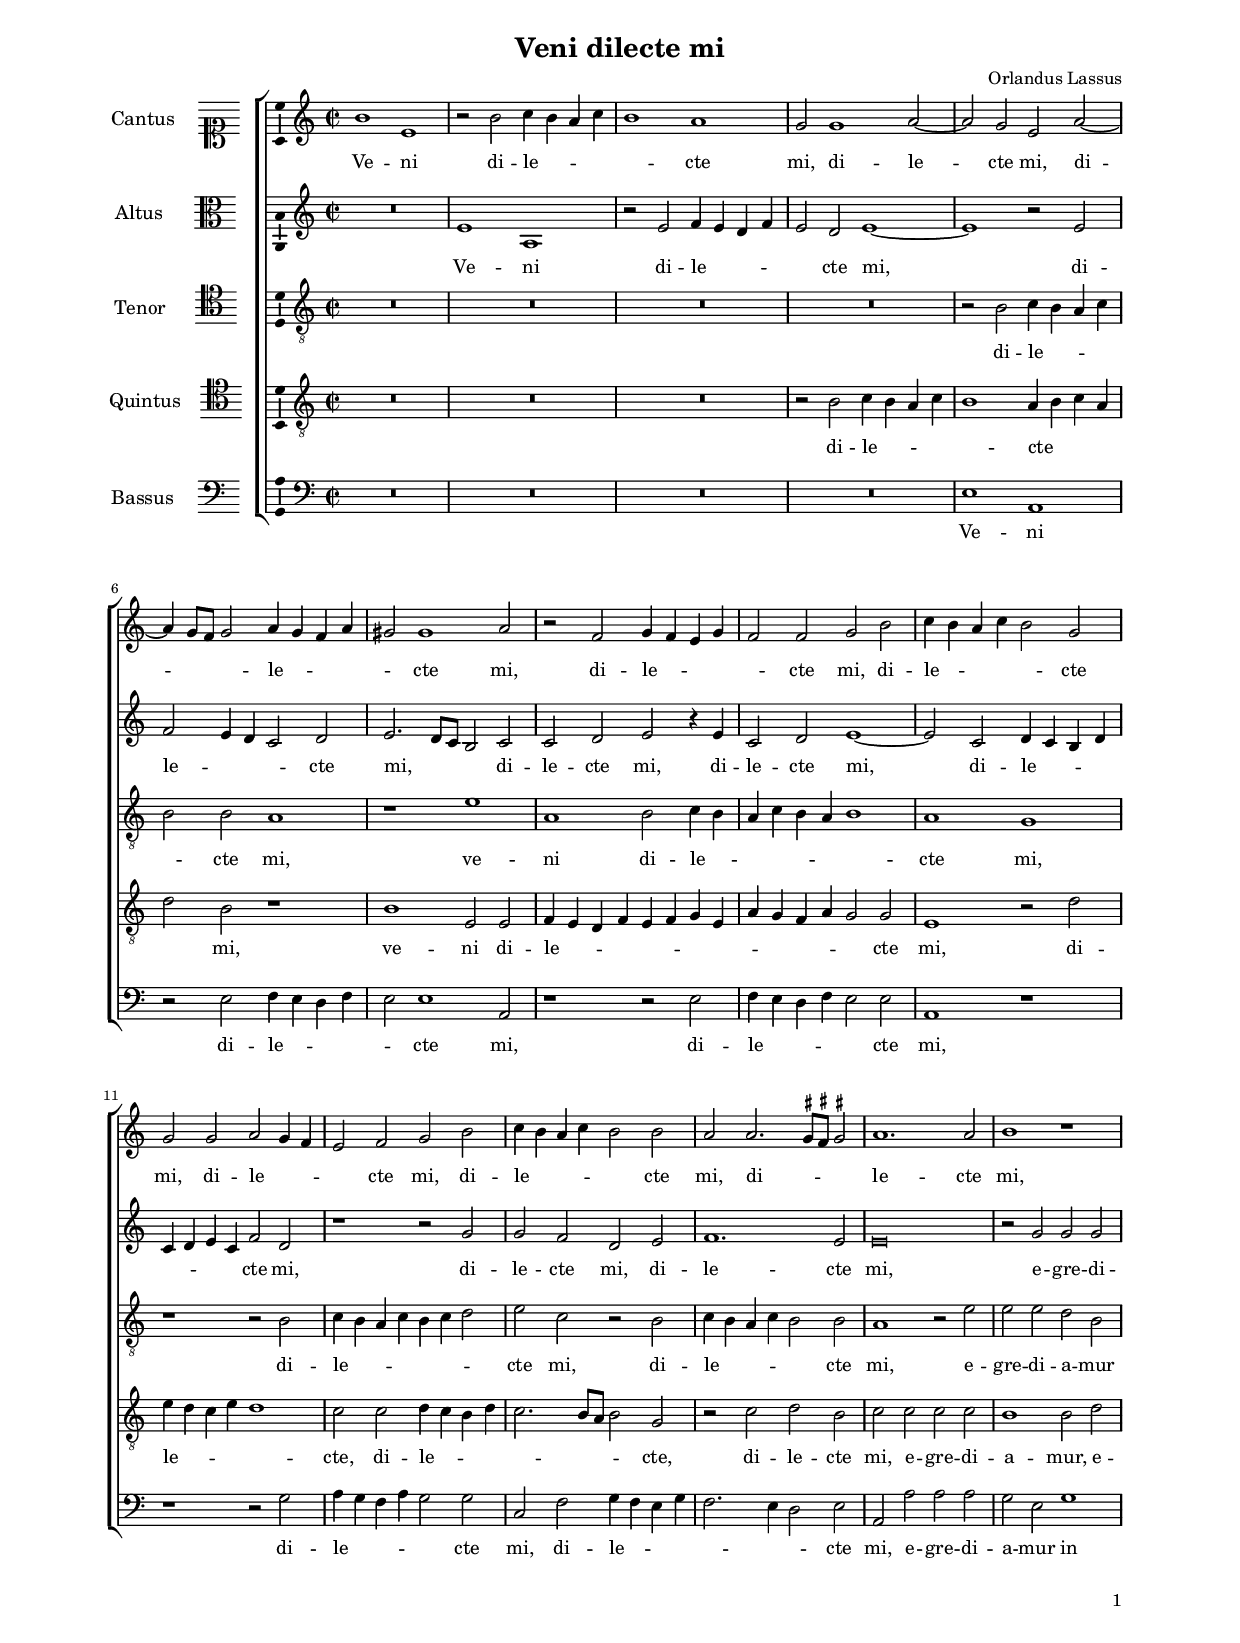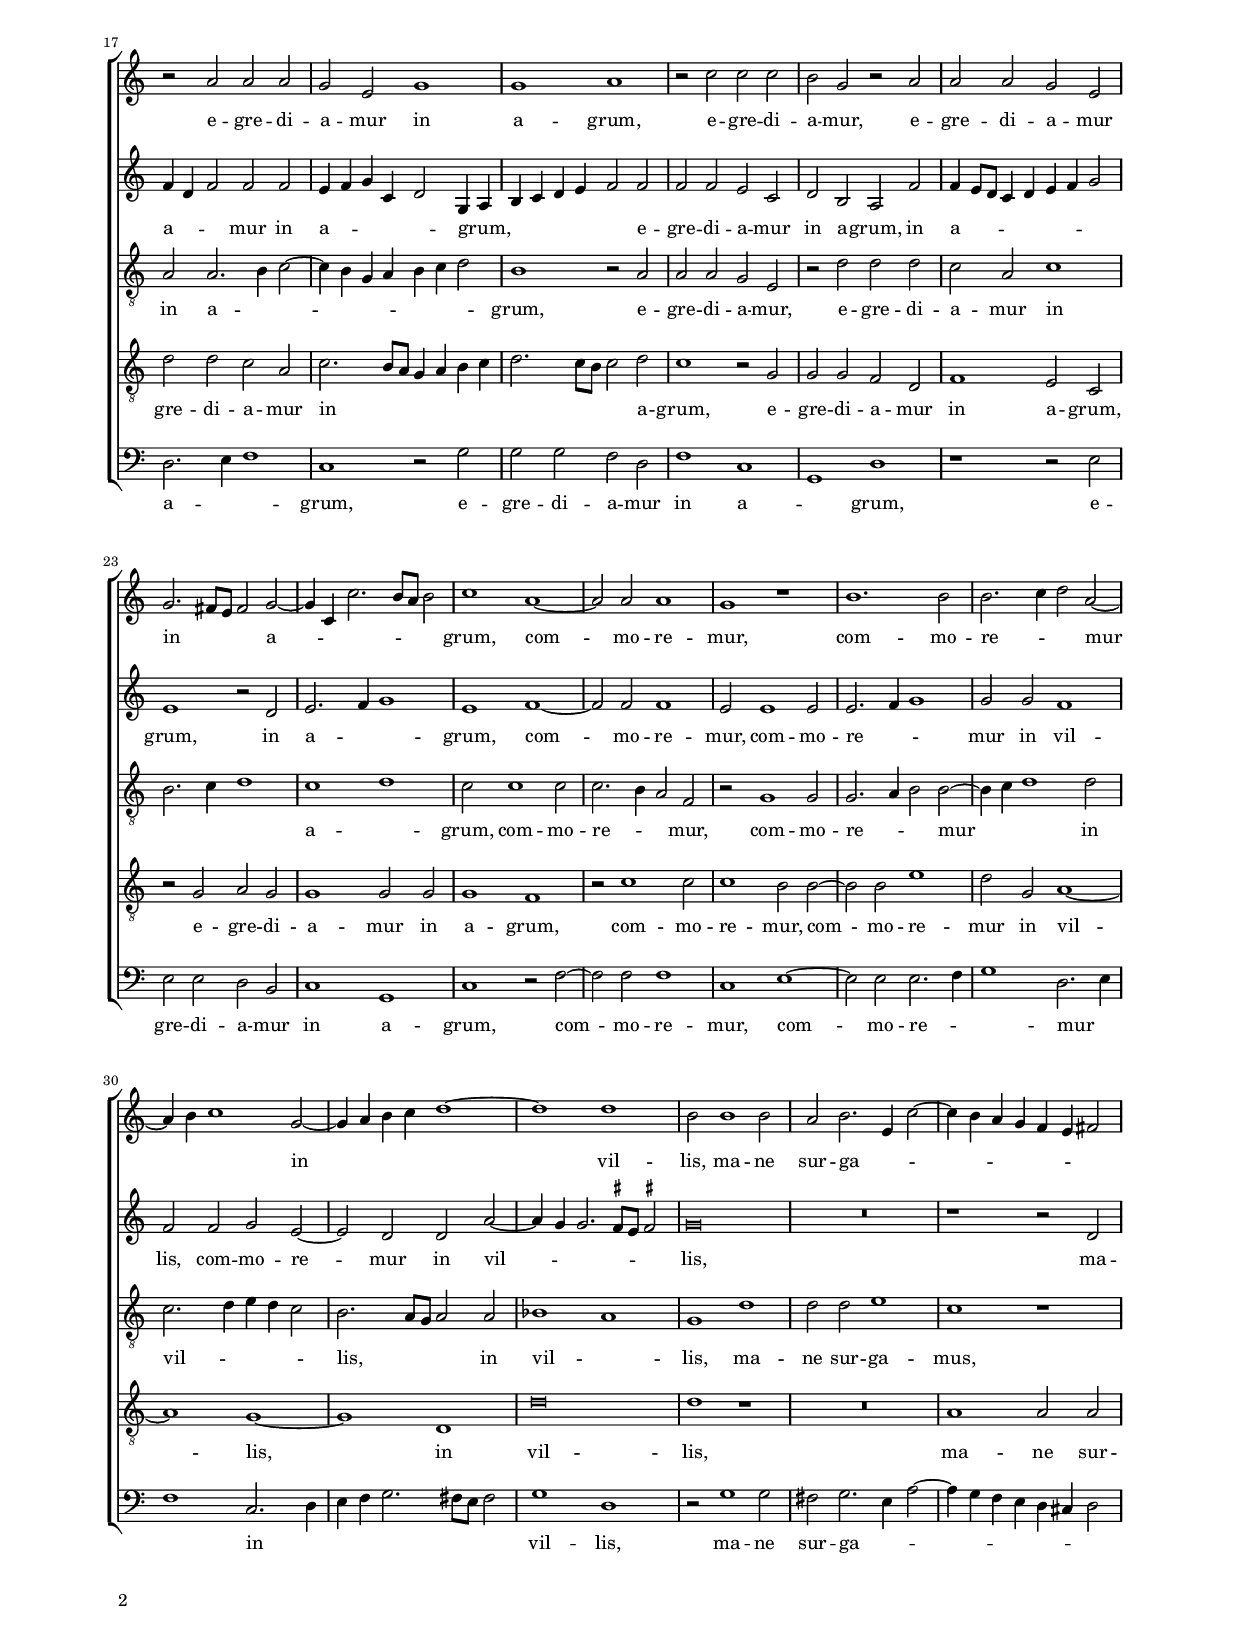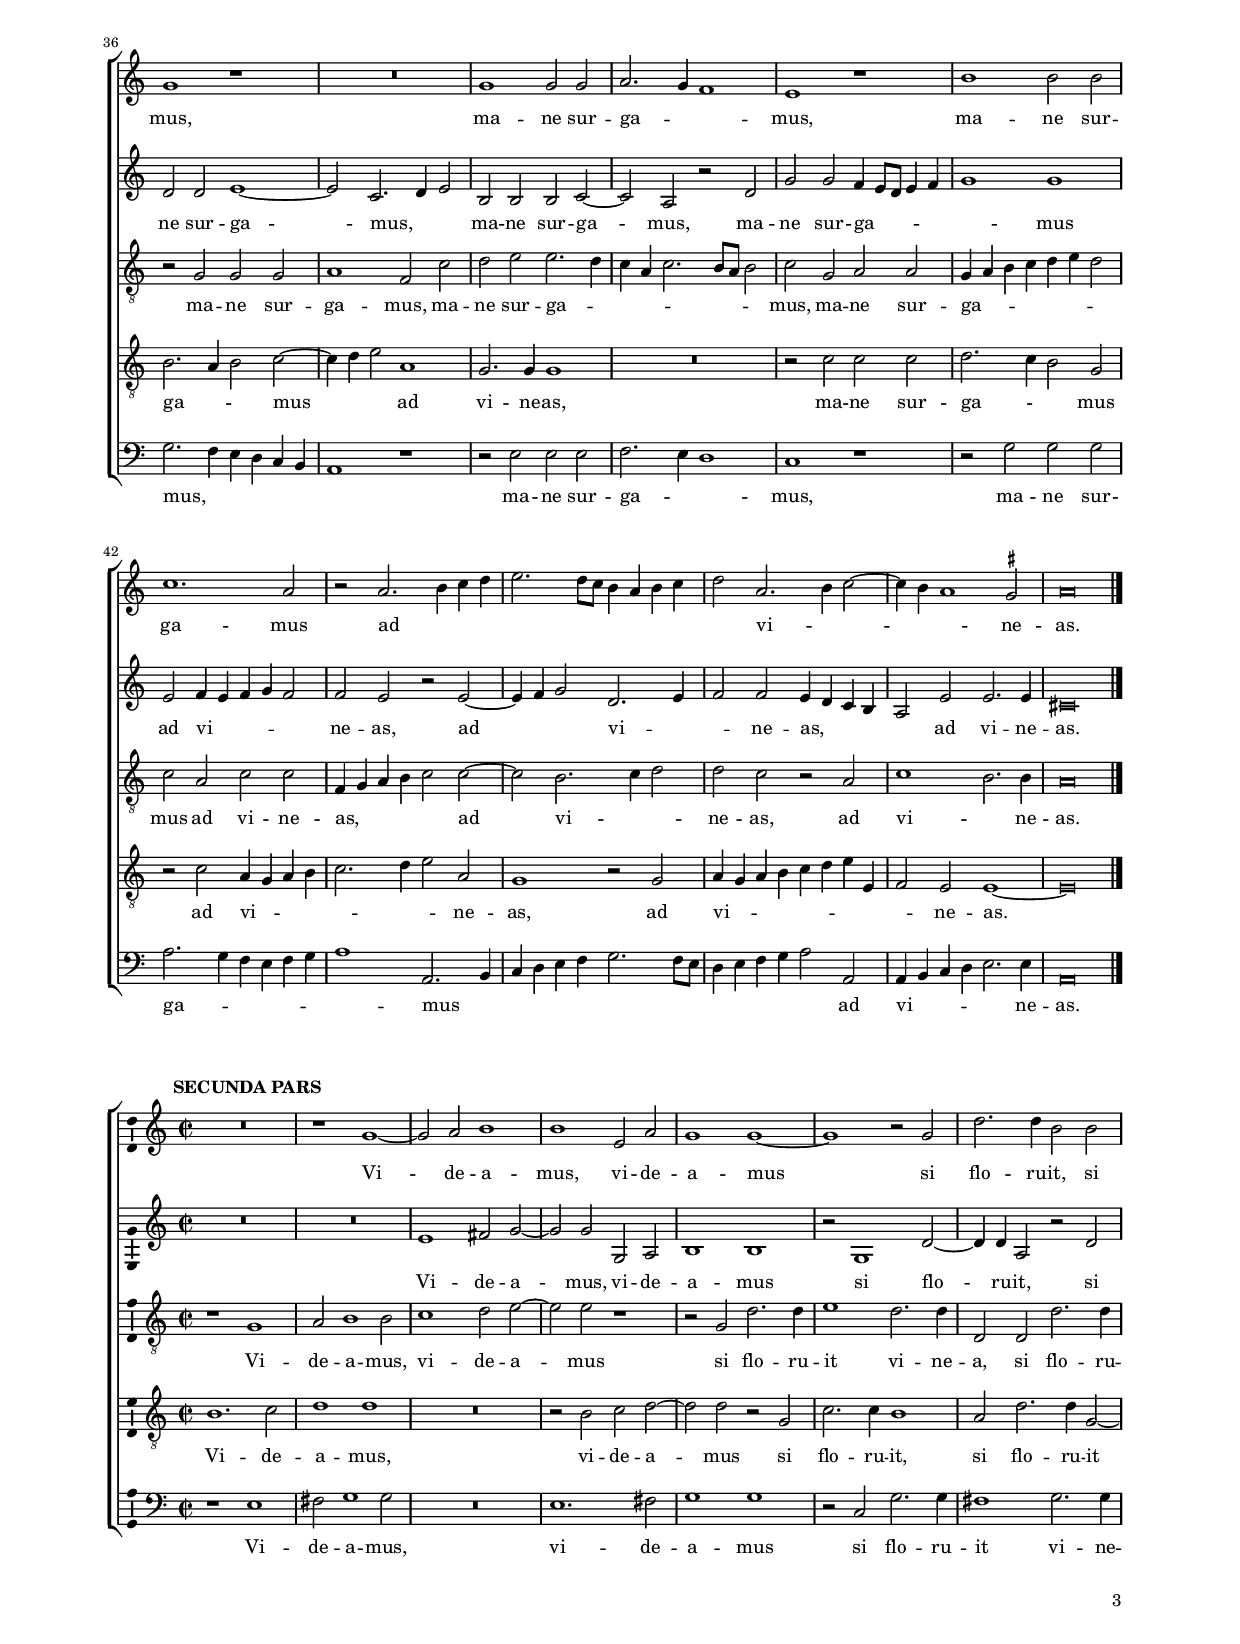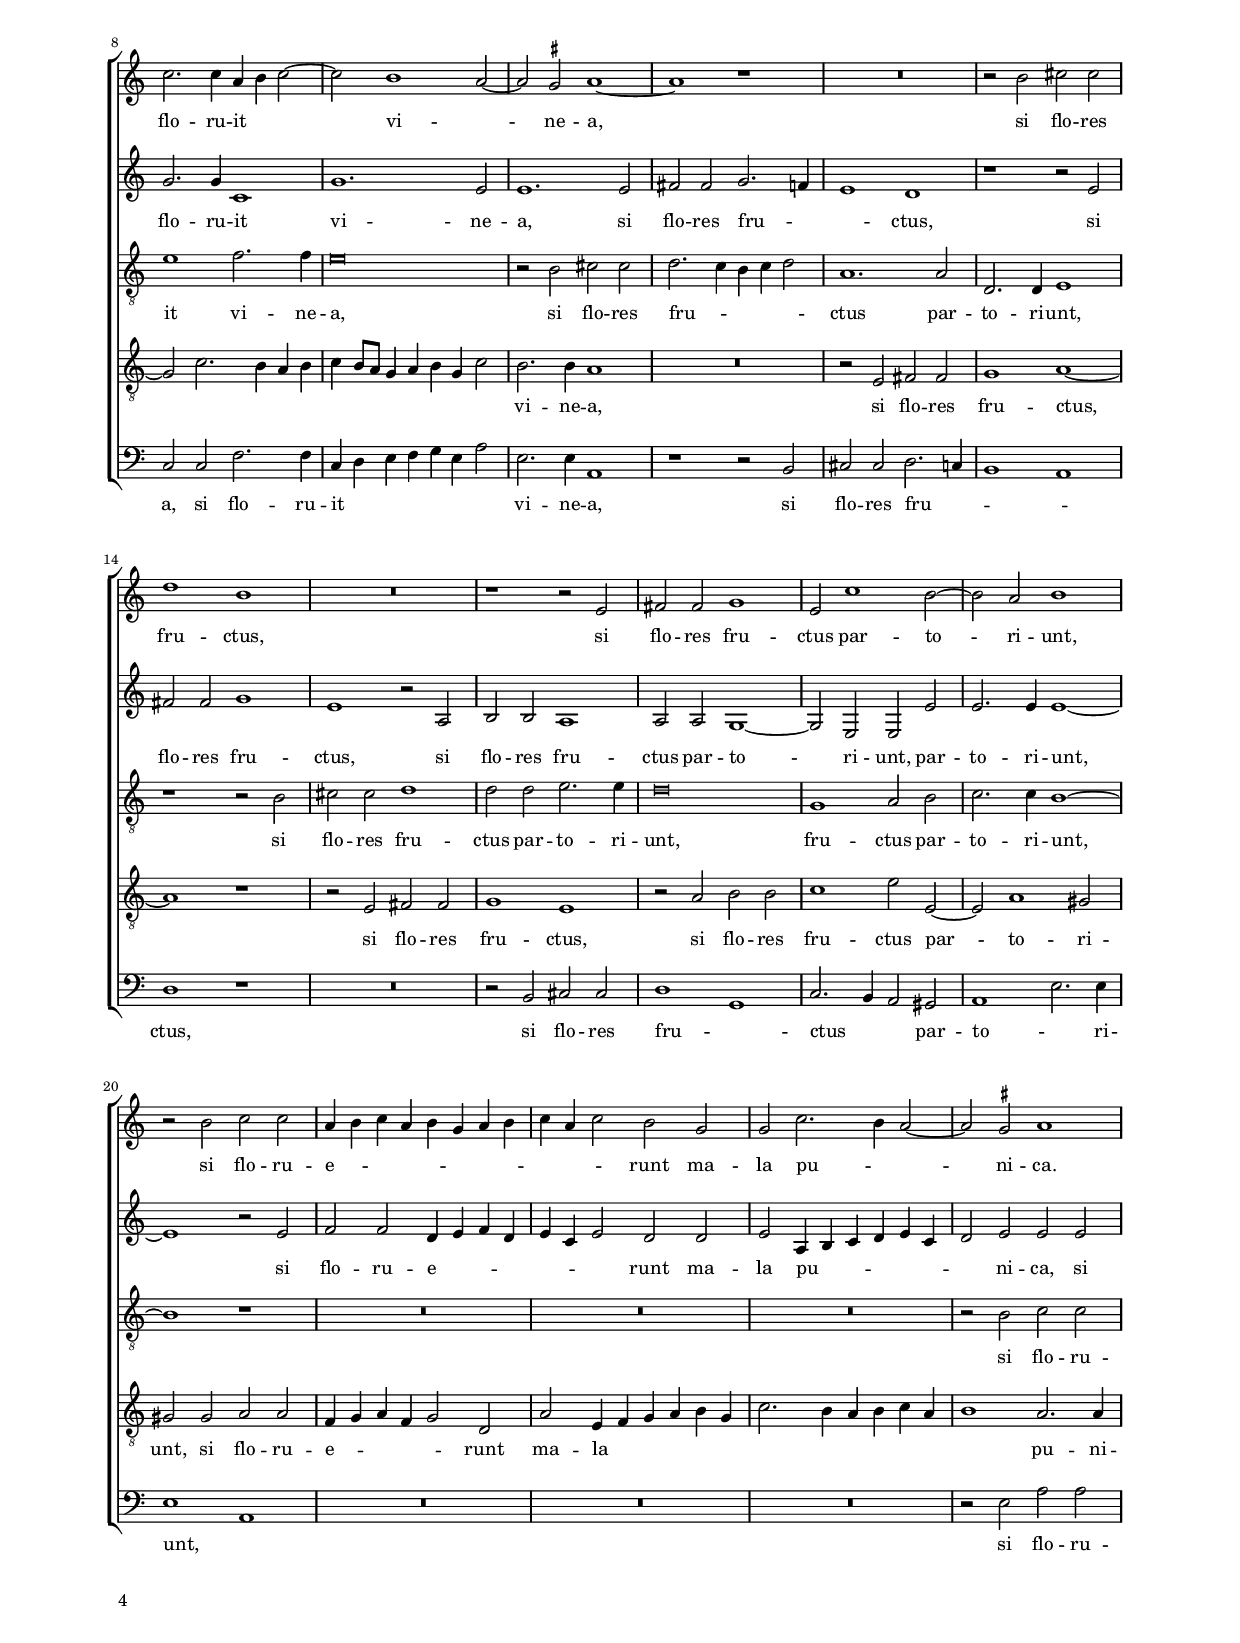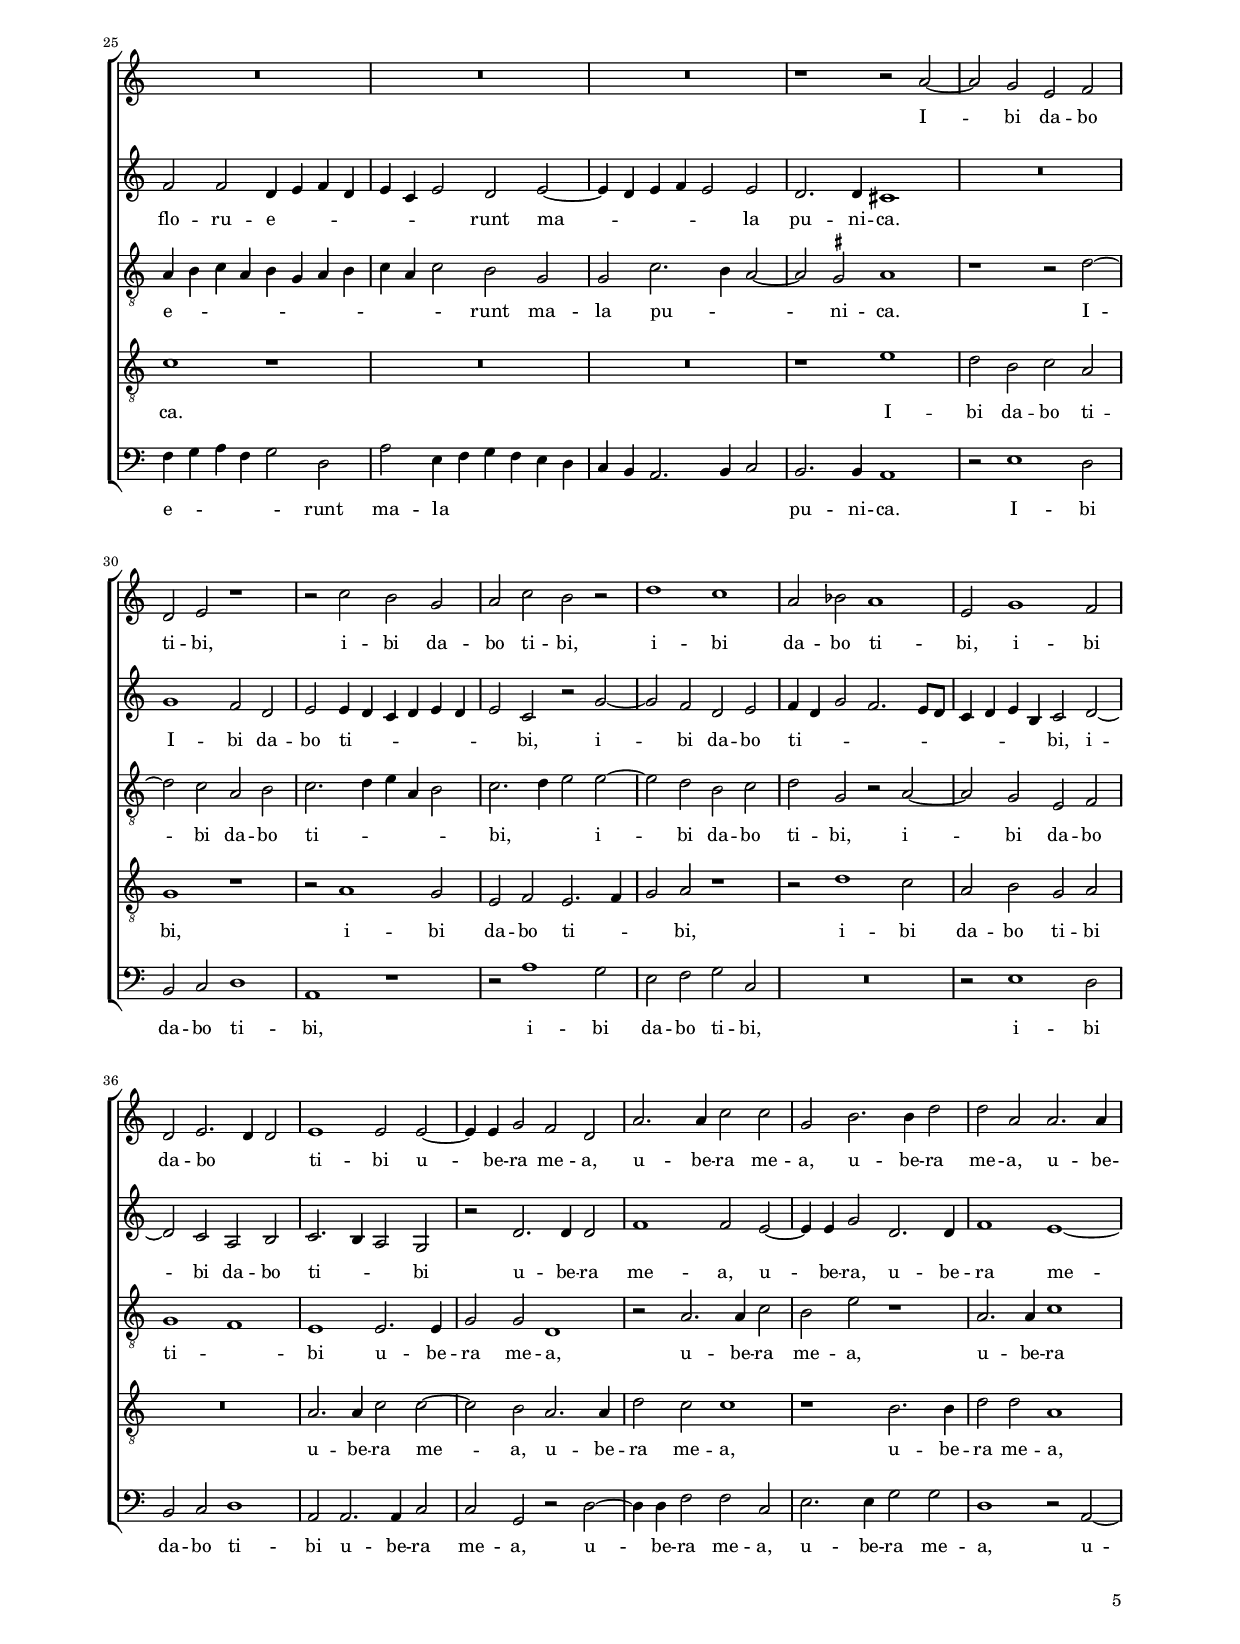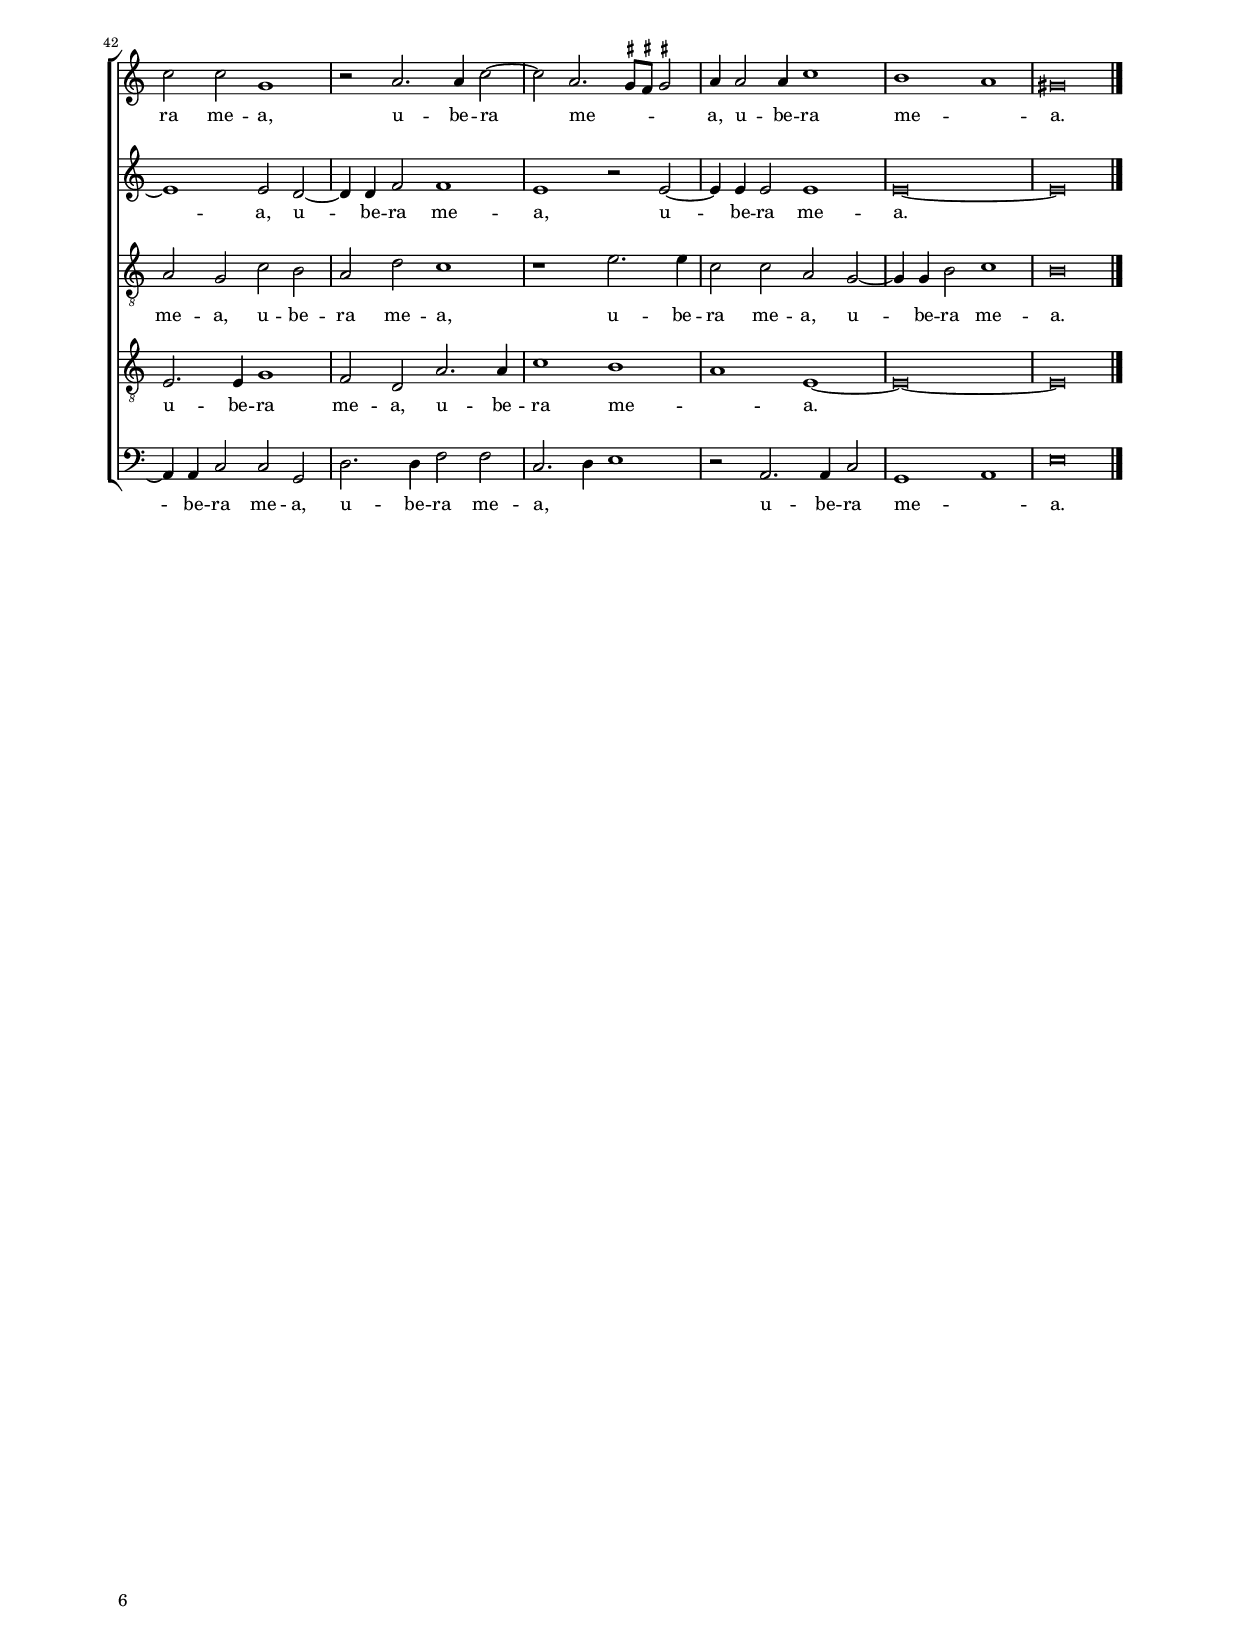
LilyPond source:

\header
{
  title="Veni dilecte mi"
  composer="Orlandus Lassus"
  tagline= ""
}

\version "2.22.1"
\include "deutsch.ly"
#(set-global-staff-size 15)
% #(set-default-paper-size "letter")
#(ly:set-option 'point-and-click #f)

	
	ficta = { \once \set suggestAccidentals = ##t }
	
	forget = #(define-music-function (music) (ly:music?) #{
		\accidentalStyle forget
		$music
		\accidentalStyle default
		#})
	
	m = \melisma
	me = \melismaEnd


\paper
	{
	top-margin = 1.8 \cm
	bottom-margin = 1.2 \cm
	left-margin = 2 \cm
	right-margin = 2 \cm
	ragged-bottom = ##f
	ragged-last-bottom = ##t
	print-page-number = ##f
	score-system-spacing = #'((basic-distance . 16) (minimum-distance . 14) (padding . 5) (strechability . 150))
	system-system-spacing = #'((basic-distance . 16) (minimum-distance . 14) (padding . 5) (strechability . 150))
    oddFooterMarkup=\markup   \fill-line { "" \fromproperty #'page:page-number-string }
    evenFooterMarkup=\markup  \fill-line { \fromproperty #'page:page-number-string "" }
    last-bottom-spacing = #'((basic-distance . 12) (minimum-distance . 7) (padding . 4))
%	systems-per-page = 3
%	min-systems-per-page = 3
	}

global = {
	\key c \major
	\time 2/2 \set Score.measureLength = #(ly:make-moment 2/1)
    \set Score.tempoHideNote = ##t
    \tempo 2 = 90
    \skip 1*2*47 \bar "|."
	}
	

incipitcantus = \markup { \score {
	{
	\set Staff.instrumentName = \markup { \fontsize #1 "Cantus" }
	\key c \major
	\clef soprano
	s4 \bar ""
	}
	\layout  {
	raggedright = ##t
	indent = 1.8 \cm
	line-width = 2.5 \cm
	\context { \Staff \remove Time_signature_engraver }
	\override Staff.Clef.Y-extent = #'(0 . 0)
	}} \hspace #1 }
      
      
incipitaltus = \markup { \score {
	{
	\set Staff.instrumentName = \markup { \fontsize #1 "Altus" }
	\key c \major
	\clef alto
	s4 \bar ""
	}
	\layout  {
	raggedright = ##t
	indent = 1.8 \cm
	line-width = 2.5 \cm
	\context { \Staff \remove Time_signature_engraver }
	\override Staff.Clef.Y-extent = #'(0 . 0)
	}} \hspace #1 }


incipittenor = \markup { \score {
	{
	\set Staff.instrumentName = \markup { \fontsize #1 "Tenor" }
	\key c \major
	\clef tenor
	s4 \bar ""
	}
	\layout  {
	raggedright = ##t
	indent = 1.8 \cm
	line-width = 2.5 \cm
	\context { \Staff \remove Time_signature_engraver }
	\override Staff.Clef.Y-extent = #'(0 . 0)
	}} \hspace #1 }
      
      
incipitquintus = \markup { \score {
	{
	\set Staff.instrumentName = \markup { \fontsize #1 "Quintus" }
	\key c \major
	\clef tenor
	s4 \bar ""
	}
	\layout  {
	raggedright = ##t
	indent = 1.8 \cm
	line-width = 2.5 \cm
	\context { \Staff \remove Time_signature_engraver }
	\override Staff.Clef.Y-extent = #'(0 . 0)
	}} \hspace #1 }
      
      
incipitbassus = \markup { \score {
	{
	\set Staff.instrumentName = \markup { \fontsize #1 "Bassus" }
	\key c \major
	\clef bass
	s4 \bar ""
	}
	\layout  {
	raggedright = ##t
	indent = 1.8 \cm
	line-width = 2.5 \cm
	\context { \Staff \remove Time_signature_engraver }
	\override Staff.Clef.Y-extent = #'(0 . 0)
	}} \hspace #1 }


cantus =  \relative c''
	{
%1
	h1 e,
	r2 h' c4 \m h a c
	h1 \me a
	g2 g1 a2~
%5
	a2 g e a~
	a4 \m g8 f g2 \me a4 \m g f a
	gis2 \me gis1 a2
	r2 f g4 \m f e g
	f2 \me f g h
%10
	c4 \m h a c h2 \me g
	g2 g a \m g4 f
	e2 \me f g h
	c4 \m h a c h2 \me h
	a2 a2. \m \ficta gis8 \ficta fis \ficta gis!2 \me
%15
	a1. a2
	h1 r
	r2 a a a
	g2 e g1
	g1 a
%20
	r2 c c c
	h g r a
	a2 a g e
	g2. \m fis8 e fis2 \me g~
	g4 \m c, c'2. h8 a h2 \me
%25
	c1 a~
	a2 a a1
	g1 r
	h1. h2
	h2. \m c4 d2 \me a~
%30
	a4 \m h c1 \me g2~
	g4 \m a h c d1~
	d1 \me d
	h2 h1 h2
	a2 h2. \m e,4 c'2~
%35
	c4 h a g f e fis2 \me
	g1 r
	R\breve
	g1 g2 g
	a2. \m g4 f1 \me
%40
	e1 r
	h'1 h2 h
	c1. a2
	r2 a2. \m h4 c d
	e2. d8 c h4 a h c
%45
	d2 \me a2. \m h4 c2~
	c4 h a1 \me \ficta gis2
	a\breve \bar "|."
	}


altus =  \relative c'
	{
%1
	R\breve
	e1 a,
	r2 e' f4 \m e d f
	e2 \me d e1~
%5
	e1 r2 e
	f2 \m e4 d c2 \me d
	e2. \m d8 c h2 \me c
	c2 d e r4 e
	c2 d e1~
%10
	e2 c d4 \m c h d
	c4 d e c \me f2 d
	r1 r2 g
	g2 f d e
	f1. e2
%15
	e\breve
	r2 g g g
	f4 \m d f2 \me f f
	e4 \m f g c, d2 \me g,4 \m a
	h4 c d e f2 \me f
%20
	f2 f e c
	d2 h a f'
	f4 \m e8 d c4 d e f g2 \me
	e1 r2 d
	e2. \m f4 g1 \me
%25
	e1 f~
	f2 f f1
	e2 e1 e2
	e2. \m f4 g1 \me
	g2 g f1
%30
	f2 f g e~
	e2 d d a'~
	a4 \m g g2. \ficta fis8 e \ficta fis!2 \me
	g\breve
	R\breve
%35
	r1 r2 d
	d2 d e1~
	e2 c2. \m d4 e2 \me
	h2 h h c~
	c2 a r d
%40
	g2 g f4 \m e8 d e4 f
	g1 \me g
	e2 f4 \m e f g f2 \me
	f2 e r e~
	e4 \m f4 g2 \me d2. \m e4
%45
	f2 \me f e4 \m d c h
	a2 \me e' e2. e4
	cis\breve
	}


tenor =  \relative c'
	{
%1
	R\breve
	R
	R
	R
%5
	r2 h2 c4 \m h a c
	h2 \me h a1
	r1 e'
	a,1 h2 c4 \m h
	a4 c h a h1 \me
%10
	a1 g
	r1 r2 h
	c4 \m h a c h c d2 \me
	e2 c r h
	c4 \m h a c h2 \me h
%15
	a1 r2 e'
	e2 e d h
	a2 a2. \m h4 c2~
	c4 h g a h c d2 \me
	h1 r2 a
%20
	a2 a g e
	r2 d' d d
	c2 a c1 \m
	h2. c4 d1 \me
	c1 \m d \me
%25
	c2 c1 c2
	c2. \m h4 a2 \me f
	r2 g1 g2
	g2. \m a4 h2 \me h~
	h4 \m c d1 \me d2
%30
	c2. \m d4 e d c2 \me
	h2. \m a8 g a2 \me a
	b1 \m a \me
	g1 d'
	d2 d e1
%35
	c1 r
	r2 g g g
	a1 f2 c'
	d2 e e2. \m d4
	c4 a c2. h8 a h2 \me
%40
	c2 g a a
	g4 \m a h c d e d2 \me
	c2 a c c
	f,4 \m g a h c2 \me c~
	c2 h2. \m c4 d2 \me
%45
	d2 c r a
	c1 \m h2. \me h4
	a\breve
	}


quintus  =  \relative c'
	{
%1
	R\breve
	R
	R
	r2 h c4 \m h a c
%5
	h1 \me a4 \m h c a
	d2 \me h r1
	h1 e,2 e
	f4 \m e d f e f g e
	a4 g f a g2 \me g
%10
	e1 r2 d'
	e4 \m d c e d1 \me
	c2 c d4 \m c h d
	c2. h8 a h2 \me g
	r2 c d h
%15
	c2 c c c
	h1 h2 d
	d2 d c a
	c2. \m h8 a g4 a h c
	d2. c8 h c2 \me d
%20
	c1 r2 g
	g2 g f d
	f1 e2 c
	r2 g' a g
	g1 g2 g
%25
	g1 f
	r2 c'1 c2
	c1 h2 h~
	h2 h e1
	d2 g, a1~
%30
	a1 g~
	g1 d
	d'\breve
	d1 r
	R\breve
%35
	a1 a2 a
	h2. \m a4 h2 \me c2~
	c4 \m d e2 \me a,1
	g2. g4 g1
	R\breve
%40
	r2 c c c
	d2. \m c4 h2 \me g
	r2 c a4 \m g a h
	c2. d4 e2 \me a,
	g1 r2 g
%45
	a4 \m g a h c d e e,
	f2 \me e e1~
	e\breve
	}


bassus  =  \relative c
	{
%1
	R\breve
	R
	R
	R
%5
	e1 a,
	r2 e' f4 \m e d f
	e2 \me e1 a,2
	r1 r2 e'
	f4 \m e d f e2 \me e
%10
	a,1 r
	r1 r2 g'
	a4 \m g f a g2 \me g
	c,2 f g4 \m f e g
	f2. e4 d2 \me e
%15
	a,2 a' a a
	g2 e g1
	d2. \m e4 f1 \me
	c1 r2 g'
	g2 g f d
%20
	f1 c \m
	g1 \me d'
	r1 r2 e
	e2 e d h
	c1 g
%25
	c1 r2 f~
	f2 f f1
	c1 e~
	e2 e e2. \m f4
	g1 \me d2. \m e4
%30
	f1 \me c2. \m d4
	e4 f g2. fis8 e fis2 \me
	g1 d
	r2 g1 g2
	fis2 g2. \m e4 a2~
%35
	a4 g f e d cis d2 \me
	g2. \m f4 e d c h
	a1 \me r
	r2 e' e e
	f2. \m e4 d1 \me
%40
	c1 r
	r2 g' g g
	a2. \m g4 f e f g
	a1 \me a,2. \m h4
	c4 d e f g2. f8 e
%45
	d4 e f g a2 \me a,
	a4 \m h c d e2. \me e4
	a,\breve
	}


lyricscantus = \lyricmode {
	Ve -- ni di -- le -- cte mi,
	di -- le -- cte mi,
	di -- le -- cte mi,
	di -- le -- cte mi,
	di -- le -- cte mi,
	di -- le -- cte mi,
	di -- le -- cte mi,
	di -- le -- cte mi,
	e -- gre -- di -- a -- mur in a -- grum,
	e -- gre -- di -- a -- mur,
	e -- gre -- di -- a -- mur in a -- grum,
	com -- mo -- re -- mur,
	com -- mo -- re -- mur in vil -- lis,
	ma -- ne sur -- ga -- mus,
	ma -- ne sur -- ga -- mus,
	ma -- ne sur -- ga -- mus ad vi -- ne -- as.
	}


lyricsaltus = \lyricmode {
	Ve -- ni di -- le -- cte mi,
	di -- le -- cte mi,
	di -- le -- cte mi,
	di -- le -- cte mi,
	di -- le -- cte mi,
	di -- le -- cte mi,
	di -- le -- cte mi,
	e -- gre -- di -- a -- mur in a -- grum,
	e -- gre -- di -- a -- mur in a -- grum,
	in a -- grum,
	in a -- grum,
	com -- mo -- re -- mur,
	com -- mo -- re -- mur in vil -- lis,
	com -- mo -- re -- mur in vil -- lis,
	ma -- ne sur -- ga -- mus,
	ma -- ne sur -- ga -- mus,
	ma -- ne sur -- ga -- mus ad vi -- ne -- as,
	ad vi -- ne -- as,
	ad vi -- ne -- as.
	}


lyricstenor = \lyricmode {
	di -- le -- cte mi,
	ve -- ni di -- le -- cte mi,
	di -- le -- cte mi,
	di -- le -- cte mi,
	e -- gre -- di -- a -- mur in a -- grum,
	e -- gre -- di -- a -- mur,
	e -- gre -- di -- a -- mur in a -- grum,
	com -- mo -- re -- mur,
	com -- mo -- re -- mur in vil -- lis,
	in vil -- lis,
	ma -- ne sur -- ga -- mus,
	ma -- ne sur -- ga -- mus,
	ma -- ne sur -- ga -- mus,
	ma -- ne sur -- ga -- mus ad vi -- ne -- as,
	ad vi -- ne -- as,
	ad vi -- ne -- as.
	}


lyricsquintus = \lyricmode {
	di -- le -- cte mi,
	ve -- ni di -- le -- cte mi,
	di -- le -- cte,
	di -- le -- cte,
	di -- le -- cte mi,
	e -- gre -- di -- a -- mur,
	e -- gre -- di -- a -- mur in a -- grum,
	e -- gre -- di -- a -- mur in a -- grum,
	e -- gre -- di -- a -- mur in a -- grum,
	com -- mo -- re -- mur,
	com -- mo -- re -- mur in vil -- lis,
	in vil -- lis,
	ma -- ne sur -- ga -- mus ad vi -- ne -- as,
	ma -- ne sur -- ga -- mus ad vi -- ne -- as,
	ad vi -- ne -- as.
	}


lyricsbassus = \lyricmode {
	Ve -- ni di -- le -- cte mi,
	di -- le -- cte mi,
	di -- le -- cte mi,
	di -- le -- cte mi,
	e -- gre -- di -- a -- mur in a -- grum,
	e -- gre -- di -- a -- mur in a -- grum,
	e -- gre -- di -- a -- mur in a -- grum,
	com -- mo -- re -- mur,
	com -- mo -- re -- mur in vil -- lis,
	ma -- ne sur -- ga -- mus,
	ma -- ne sur -- ga -- mus,
	ma -- ne sur -- ga -- mus ad vi -- ne -- as.
	}


\score
{  
    \transpose c c {
	\new ChoirStaff \with { \override StaffGrouper.staff-staff-spacing.basic-distance = #12 }
	<<

	\new Staff << \global
	\new Voice="v1" {
		\set Staff.instrumentName=\incipitcantus
		\set Staff.midiInstrument = "reed organ"
		\clef violin
		\cantus }
	\new Lyrics \lyricsto "v1" {\lyricscantus }
	>>


	\new Staff << \global
	\new Voice="v2" {
		\set Staff.instrumentName=\incipitaltus
		\set Staff.midiInstrument = "reed organ"
		\clef violin 
		\altus}
	\new Lyrics \lyricsto "v2" {\lyricsaltus }
	>>


	\new Staff << \global
	\new Voice="v3" {
		\set Staff.instrumentName=\incipittenor
		\set Staff.midiInstrument = "reed organ"
		\clef "G_8"
		\tenor }
	\new Lyrics \lyricsto "v3" {\lyricstenor }
	>>


	\new Staff << \global
	\new Voice="v5" {
		\set Staff.instrumentName=\incipitquintus
		\set Staff.midiInstrument = "reed organ"
		\clef "G_8"
		\quintus}
	\new Lyrics \lyricsto "v5" {\lyricsquintus }
	>>


	\new Staff << \global
	\new Voice="v4" {
		\set Staff.instrumentName=\incipitbassus
		\set Staff.midiInstrument = "reed organ"
		\clef bass
		\bassus }
	\new Lyrics \lyricsto "v4" {\lyricsbassus}
	>>

	>>
	} % transpose

	\layout
	{
	indent = 2.5 \cm
	\context { \Staff \override TimeSignature.break-visibility = #end-of-line-invisible }
	\context { \Lyrics \override VerticalAxisGroup.nonstaff-relatedstaff-spacing.padding = #1.4 }
%	\context { \Staff \override InstrumentName.X-offset = #'-25 }
    \context { \Staff \consists "Ambitus_engraver" }
	\context { \Score \override BarNumber.padding = #2 }
	\context { \Voice \override NoteHead.style = #'baroque }
	}

%	\header { piece = "PRIMA PARS" }

\midi
	{
	}

}

%%%%%%%%%%%%%%%%%%%%  PARS SECUNDA


global = {
	\key c \major
	\time 2/2 \set Score.measureLength = #(ly:make-moment 2/1)
    \set Score.tempoHideNote = ##t
    \tempo 2 = 90
    \skip 1*2*47 \bar "|."
	}


cantus =  \relative c''
	{
%1
	R\breve
	r1 g~
	g2 a h1
	h1 e,2 a
%5
	g1 g~
	g1 r2 g
	d'2. d4 h2 h
	c2. c4 a \m h c2~
	c2 \me h1 \m a2~
%10
	a2 \me \ficta gis a1~
	a1 r
	R\breve
	r2 h cis cis
	d1 h
%15
	R\breve
	r1 r2 e,
	fis2 fis g1
	e2 c'1 h2~
	h2 a h1
%20
	r2 h c c
	a4 \m h c a h g a h
	c4 a c2 \me h g
	g2 c2. \m h4 a2~
	a2 \me \ficta gis a1
%25
	R\breve
	R
	R
	r1 r2 a~
	a2 g e f
%30
	d2 e r1
	r2 c' h2
	g2 a c h
	r2 d1 c
	a2 b a1
%35
	e2 g1 f2
	d2 e2. \m d4 d2 \me
	e1 e2 e~
	e4 e g2 f d
	a'2. a4 c2 c
%40
	g2 h2. h4 d2
	d2 a a2. a4
	c2 c g1
	r2 a2. a4 c2~
	c2 a2. \m \ficta gis8 \ficta fis \ficta gis!2 \me
%45
	a4 a2 a4 c1
	h1 \m a \me
	gis\breve |
	}


altus =  \relative c'
	{
%1
	R\breve
	R
	e1 fis2 g~
	g2 g g, a
%5
	h1 h
	r2 g1 d'2~
	d4 d a2 r d
	g2. g4 c,1
	g'1. e2
%10
	e1. e2
	fis2 fis g2. \m f4
	e1 \me d
	r1 r2 e
	fis2 fis g1
%15
	e1 r2 a,
	h2 h a1
	a2 a g1~
	g2 e e e'
	e2. e4 e1~
%20
	e1 r2 e
	f2 f d4 \m e f d
	e4 c e2 \me d d
	e2 a,4 \m h c d e c
	d2 \me e e e
%25
	f2 f d4 \m e f d
	e4 c e2 \me d e~
	e4 \m d e f e2 \me e
	d2. d4 cis1
	R\breve
%30
	g'1 f2 d
	e2 e4 \m d c d e d
	e2 \me c r g'~
	g2 f d e
	f4 \m d g2 f2. e8 d
%35
	c4 d e h \me c2 d~
	d2 c a h
	c2. \m h4 a2 \me g
	r2 d'2. d4 d2
	f1 f2 e~
%40
	e4 e g2 d2. d4
	f1 e~
	e1 e2 d~
	d4 d f2 f1
	e1 r2 e~
%45
	e4 e e2 e1
	e\breve~
	e\breve
	}


tenor =  \relative c'
	{
%1
	r1 g
	a2 h1 h2
	c1 d2 e~
	e2 e r1 
%5
	r2 g, d'2. d4
	e1 d2. d4
	d,2 d d'2. d4
	e1 f2. f4
	e\breve
%10
	r2 h cis cis
	d2. \m c4 h c d2 \me
	a1. a2
	d,2. d4 e1
	r1 r2 h'
%15
	cis2 cis d1
	d2 d e2. e4
	d\breve
	g,1 a2 h
	c2. c4 h1~
%20
	h1 r
	R\breve
	R
	R
	r2 h c c
%25
	a4 \m h c a h g a h
	c4 a c2 \me h g
	g c2. \m h4 a2~
	a2 \me \ficta gis a1
	r1 r2 d~
%30
	d2 c a h
	c2. \m d4 e a, h2 \me
	c2. \m d4 e2 \me e~
	e2 d h c
	d2 g, r2 a~
%35
	a2 g e f
	g1 \m f \me
	e1 e2. e4
	g2 g d1
	r2 a'2. a4 c2
%40
	h2 e r1
	a,2. a4 c1
	a2 g c h
	a2 d c1
	r1 e2. e4
%45
	c2 c a g~
	g4 g h2 c1
	h\breve
	}


quintus  =  \relative c'
	{
%1
	h1. c2
	d1 d
	R\breve
	r2 h c d~
%5
	d2 d r g,
	c2. c4 h1
	a2 d2. d4 g,2~
	g2 \m c2. h4 a h
	c4 h8 a g4 a h g c2 \me
%10
	h2. h4 a1
	R\breve
	r2 e fis fis
	g1 a~
	a1 r
%15
	r2 e fis fis
	g1 e
	r2 a h h
	c1 e2 e,~
	e2 a1 gis2
%20
	gis2 gis a a
	f4 \m g a f g2 \me d
	a'2 e4 \m f g a h g
	c2. h4 a h c a
	h1 \me a2. a4
%25
	c1 r
	R\breve
	R
	r1 e
	d2 h c a
%30
	g1 r
	r2 a1 g2
	e2 f e2. \m f4
	g2 \me a r1
	r2 d1 c2
%35
	a2 h g a
	R\breve
	a2. a4 c2 c~
	c2 h a2. a4
	d2 c c1
%40
	r1 h2. h4
	d2 d a1
	e2. e4 g1
	f2 d a'2. a4
	c1 h \m
%45
	a1 \me e~
	e\breve~
	e\breve
	}


bassus  =  \relative c
	{
%1
	r1 e
	fis2 g1 g2
	R\breve
	e1. fis2
%5
	g1 g
	r2 c, g'2. g4
	fis1 g2. g4
	c,2 c f2. f4
	c4 \m d e f g e a2 \me
%10
	e2. e4 a,1
	r1 r2 h
	cis2 cis d2. \m c4
	h1 a \me
	d1 r
%15
	R\breve
	r2 h cis cis
	d1 \m g, \me
	c2. \m h4 a2 \me gis
	a1 \m e'2. \me e4
%20
	e1 \m a, \me
	R\breve
	R
	R
	r2 e' a a
%25
	f4 \m g a f g2 \me d
	a'2 e4 \m f g f e d
	c4 h a2. h4 c2 \me
	h2. h4 a1
	r2 e'1 d2
%30
	h2 c d1
	a1 r
	r2 a'1 g2
	e2 f g c,
	R\breve
%35
	r2 e1 d2
	h2 c d1
	a2 a2. a4 c2
	c2 g r d'~
	d4 d f2 f c
%40
	e2. e4 g2 g
	d1 r2 a~
	a4 a c2 c g
	d'2. d4 f2 f
	c2. \m d4 e1 \me
%45
	r2 a,2. a4 c2
	g1 \m a \me
	e'\breve
	}


lyricscantus = \lyricmode {
	Vi -- de -- a -- mus,
	vi -- de -- a -- mus si flo -- ru -- it,
	si flo -- ru -- it vi -- ne -- a,
	si flo -- res fru -- ctus,
	si flo -- res fru -- ctus par -- to -- ri -- unt,
	si flo -- ru -- e -- runt ma -- la pu -- ni -- ca.
	I -- bi da -- bo ti -- bi,
	i -- bi da -- bo ti -- bi,
	i -- bi da -- bo ti -- bi,
	i -- bi da -- bo ti -- bi
	u -- be -- ra me -- a,
	u -- be -- ra me -- a,
	u -- be -- ra me -- a,
	u -- be -- ra me -- a,
	u -- be -- ra me -- a,
	u -- be -- ra me -- a.
	}


lyricsaltus = \lyricmode {
	Vi -- de -- a -- mus,
	vi -- de -- a -- mus si flo -- ru -- it,
	si flo -- ru -- it vi -- ne -- a,
	si flo -- res fru -- ctus,
	si flo -- res fru -- ctus,
	si flo -- res fru -- ctus par -- to -- ri -- unt,
	par -- to -- ri -- unt,
	si flo -- ru -- e -- runt ma -- la pu -- ni -- ca,
	si flo -- ru -- e -- runt ma -- la pu -- ni -- ca.
	I -- bi da -- bo ti -- bi,
	i -- bi da -- bo ti -- bi,
	i -- bi da -- bo ti -- bi
	u -- be -- ra me -- a,
	u -- be -- ra,
	u -- be -- ra me -- a,
	u -- be -- ra me -- a,
	u -- be -- ra me -- a.
	}


lyricstenor = \lyricmode {
	Vi -- de -- a -- mus,
	vi -- de -- a -- mus si flo -- ru -- it vi -- ne -- a,
	si flo -- ru -- it vi -- ne -- a,
	si flo -- res fru -- ctus par -- to -- ri -- unt,
	si flo -- res fru -- ctus par -- to -- ri -- unt,
	fru -- ctus par -- to -- ri -- unt,
	si flo -- ru -- e -- runt ma -- la pu -- ni -- ca.
	I -- bi da -- bo ti -- bi,
	i -- bi da -- bo ti -- bi,
	i -- bi da -- bo ti -- bi
	u -- be -- ra me -- a,
	u -- be -- ra me -- a,
	u -- be -- ra me -- a,
	u -- be -- ra me -- a,
	u -- be -- ra me -- a,
	u -- be -- ra me -- a.
	}


lyricsquintus = \lyricmode {
	Vi -- de -- a -- mus,
	vi -- de -- a -- mus si flo -- ru -- it,
	si flo -- ru -- it vi -- ne -- a,
	si flo -- res fru -- ctus,
	si flo -- res fru -- ctus,
	si flo -- res fru -- ctus par -- to -- ri -- unt,
	si flo -- ru -- e -- runt ma -- la pu -- ni -- ca.
	I -- bi da -- bo ti -- bi,
	i -- bi da -- bo ti -- bi,
	i -- bi da -- bo ti -- bi
	u -- be -- ra me -- a,
	u -- be -- ra me -- a,
	u -- be -- ra me -- a,
	u -- be -- ra me -- a,
	u -- be -- ra me -- a.
	}


lyricsbassus = \lyricmode {
	Vi -- de -- a -- mus,
	vi -- de -- a -- mus si flo -- ru -- it vi -- ne -- a,
	si flo -- ru -- it vi -- ne -- a,
	si flo -- res fru -- ctus,
	si flo -- res fru -- ctus par -- to -- ri -- unt,
	si flo -- ru -- e -- runt ma -- la pu -- ni -- ca.
	I -- bi da -- bo ti -- bi,
	i -- bi da -- bo ti -- bi,
	i -- bi da -- bo ti -- bi
	u -- be -- ra me -- a,
	u -- be -- ra me -- a,
	u -- be -- ra me -- a,
	u -- be -- ra me -- a,
	u -- be -- ra me -- a,
	u -- be -- ra me -- a.
	}


\score
{  
    \transpose c c {
	\new ChoirStaff \with { \override StaffGrouper.staff-staff-spacing.basic-distance = #12 }
	<<

	\new Staff <<\global
	\new Voice="v1" {
	  %\set Staff.instrumentName=Cantus
		\set Staff.midiInstrument = "reed organ"
		\clef violin
		\cantus }
	\new Lyrics \lyricsto "v1" {\lyricscantus }
	>>


	\new Staff << \global
	\new Voice="v2" {
	  %\set Staff.instrumentName=Altus
		\set Staff.midiInstrument = "reed organ"
		\clef violin 
		\altus}
	\new Lyrics \lyricsto "v2" {\lyricsaltus }
	>>


	\new Staff <<\global
	\new Voice="v3" {
	  %\set Staff.instrumentName=Tenor
		\set Staff.midiInstrument = "reed organ"
		\clef "G_8"
		\tenor }
	\new Lyrics \lyricsto "v3" {\lyricstenor }
	>>


	\new Staff << \global
	\new Voice="v5" {
	  %\set Staff.instrumentName=Quintus
		\set Staff.midiInstrument = "reed organ"
		\clef "G_8"
		\quintus}
	\new Lyrics \lyricsto "v5" {\lyricsquintus }
	>>


	\new Staff <<\global
	\new Voice="v4" {
	  %\set Staff.instrumentName=Bassus
		\set Staff.midiInstrument = "reed organ"
		\clef bass
		\bassus }
	\new Lyrics \lyricsto "v4" {\lyricsbassus}
	>>
	
	>>
	} % transpose

	\layout
	{
	indent = 0 \cm
	\context { \Staff \override TimeSignature.break-visibility = #end-of-line-invisible }
	\context { \Lyrics \override VerticalAxisGroup.nonstaff-relatedstaff-spacing.padding = #1.4 }
%	\context { \Staff \override InstrumentName.X-offset = #'-25 }
    \context { \Staff \consists "Ambitus_engraver" }
	\context { \Score \override BarNumber.padding = #2 }
	\context { \Voice \override NoteHead.style = #'baroque }
	}

    \header { piece = \markup { \raise #2 \hspace # 7 \bold "SECUNDA PARS"} }

    \midi
	{
	}
	
}

% EOF
